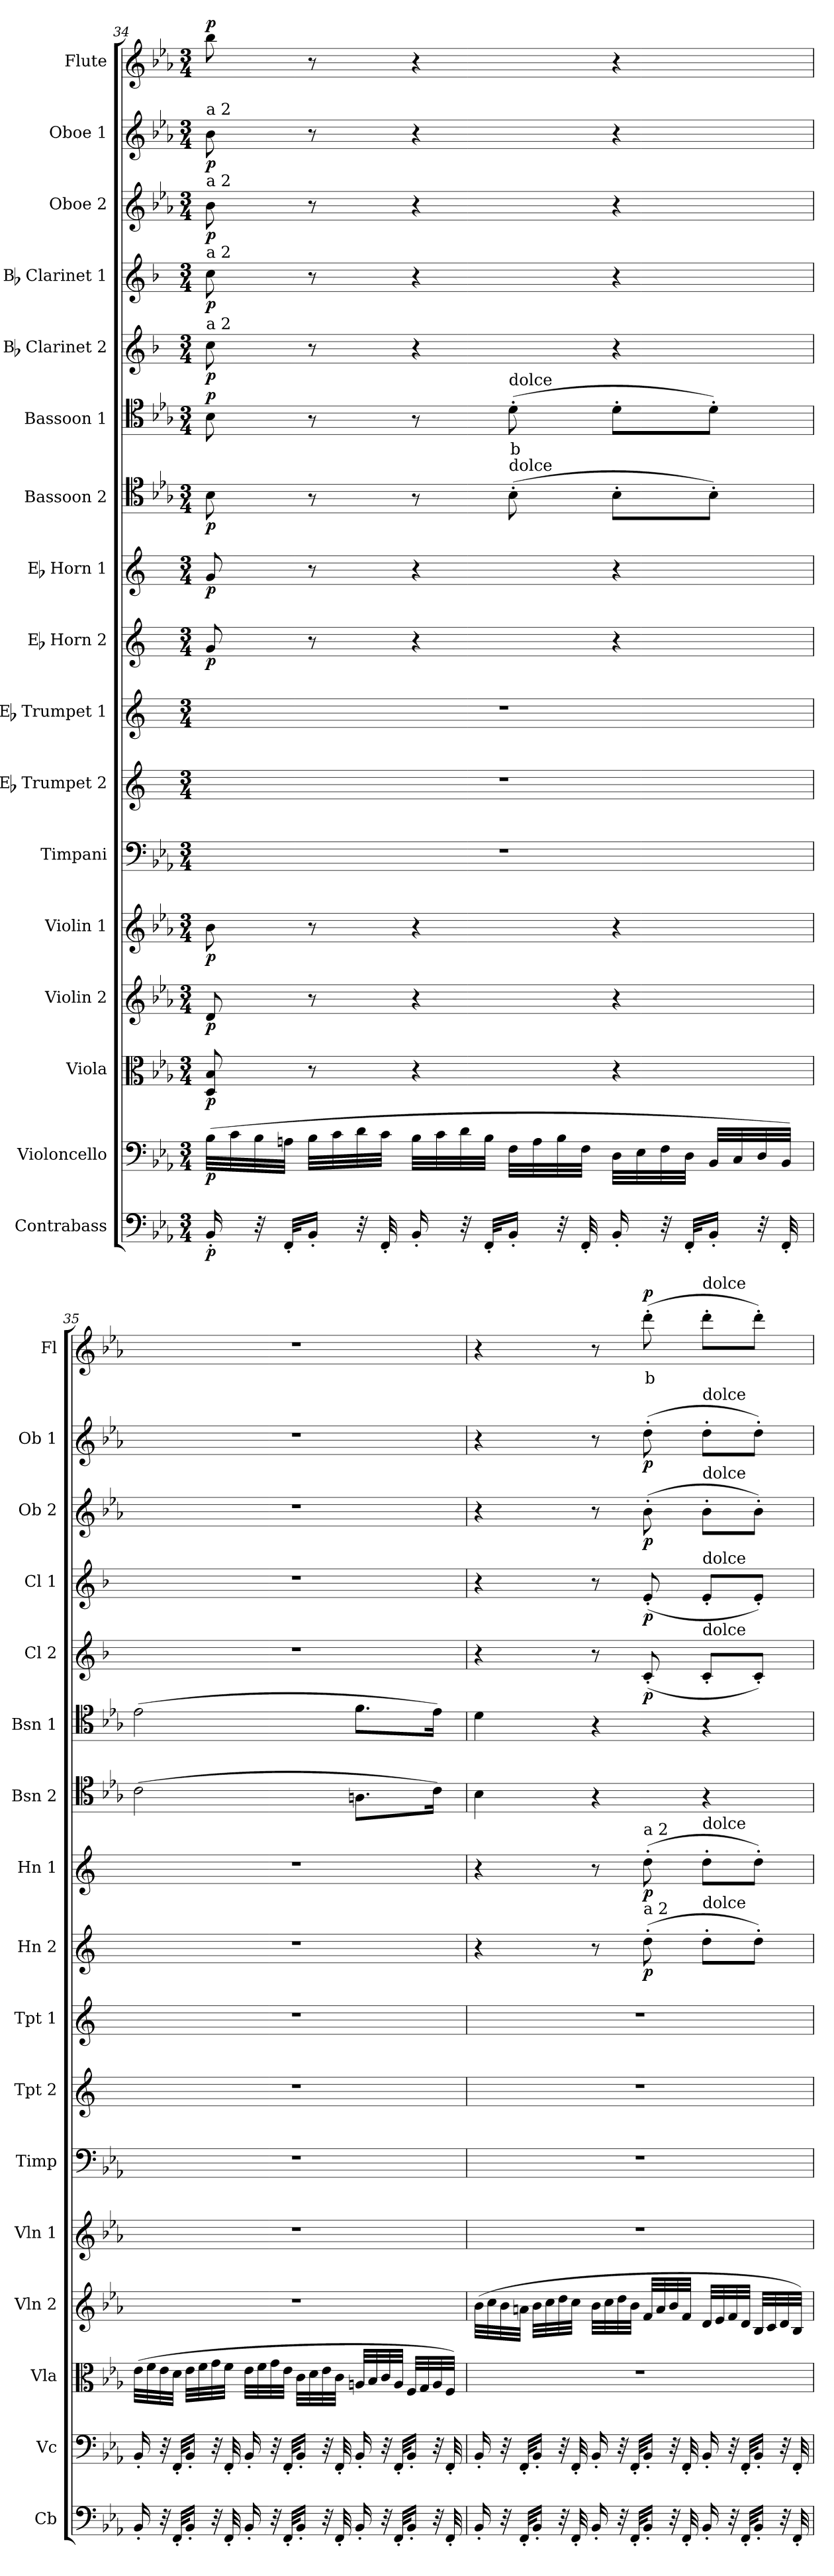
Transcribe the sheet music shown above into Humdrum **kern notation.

**kern	**dynam	**kern	**dynam	**kern	**dynam	**kern	**dynam	**kern	**dynam	**kern	**kern	**kern	**kern	**dynam	**kern	**dynam	**kern	**dynam	**kern	**text	**dynam	**kern	**dynam	**kern	**dynam	**kern	**dynam	**kern	**dynam	**kern	**text	**dynam
*part17	*part17	*part16	*part16	*part15	*part15	*part14	*part14	*part13	*part13	*part12	*part11	*part10	*part9	*part9	*part8	*part8	*part7	*part7	*part6	*part6	*part6	*part5	*part5	*part4	*part4	*part3	*part3	*part2	*part2	*part1	*part1	*part1
*staff17	*staff17	*staff16	*staff16	*staff15	*staff15	*staff14	*staff14	*staff13	*staff13	*staff12	*staff11	*staff10	*staff9	*staff9	*staff8	*staff8	*staff7	*staff7	*staff6	*staff6	*staff6	*staff5	*staff5	*staff4	*staff4	*staff3	*staff3	*staff2	*staff2	*staff1	*staff1	*staff1
*I"Contrabass	*	*I"Violoncello	*	*I"Viola	*	*I"Violin 2	*	*I"Violin 1	*	*I"Timpani	*I"Eb Trumpet 2	*I"Eb Trumpet 1	*I"Eb Horn 2	*	*I"Eb Horn 1	*	*I"Bassoon 2	*	*I"Bassoon 1	*	*	*I"Bb Clarinet 2	*	*I"Bb Clarinet 1	*	*I"Oboe 2	*	*I"Oboe 1	*	*I"Flute	*	*
*I'Cb	*	*I'Vc	*	*I'Vla	*	*I'Vln 2	*	*I'Vln 1	*	*I'Timp	*I'Tpt 2	*I'Tpt 1	*I'Hn 2	*	*I'Hn 1	*	*I'Bsn 2	*	*I'Bsn 1	*	*	*I'Cl 2	*	*I'Cl 1	*	*I'Ob 2	*	*I'Ob 1	*	*I'Fl	*	*
!!LO:PB:g=z
*clefF4	*	*clefF4	*	*clefC3	*	*clefG2	*	*clefG2	*	*clefF4	*clefG2	*clefG2	*clefG2	*	*clefG2	*	*clefC4	*	*clefC4	*	*	*clefG2	*	*clefG2	*	*clefG2	*	*clefG2	*	*clefG2	*	*
*ITrd7c12	*	*	*	*	*	*	*	*	*	*	*ITrd-2c-3	*ITrd-2c-3	*ITrd5c9	*	*ITrd5c9	*	*	*	*	*	*	*ITrd1c2	*	*ITrd1c2	*	*	*	*	*	*	*	*
*k[b-e-a-]	*	*k[b-e-a-]	*	*k[b-e-a-]	*	*k[b-e-a-]	*	*k[b-e-a-]	*	*k[b-e-a-]	*k[b-e-a-]	*k[b-e-a-]	*k[b-e-a-]	*	*k[b-e-a-]	*	*k[b-e-a-]	*	*k[b-e-a-]	*	*	*k[b-e-a-]	*	*k[b-e-a-]	*	*k[b-e-a-]	*	*k[b-e-a-]	*	*k[b-e-a-]	*	*
*M3/4	*	*M3/4	*	*M3/4	*	*M3/4	*	*M3/4	*	*M3/4	*M3/4	*M3/4	*M3/4	*	*M3/4	*	*M3/4	*	*M3/4	*	*	*M3/4	*	*M3/4	*	*M3/4	*	*M3/4	*	*M3/4	*	*
=34	=34	=34	=34	=34	=34	=34	=34	=34	=34	=34	=34	=34	=34	=34	=34	=34	=34	=34	=34	=34	=34	=34	=34	=34	=34	=34	=34	=34	=34	=34	=34	=34
!	!	!	!	!	!	!	!	!	!	!	!	!	!	!	!	!	!	!	!	!	!	!	!	!	!	!	!	!LO:TX:a:t=a 2	!	!	!	!
!	!	!	!	!	!	!	!	!	!	!	!	!	!	!	!	!	!	!	!	!	!	!	!	!	!	!LO:TX:a:t=a 2	!	!	!	!	!	!
!	!	!	!	!	!	!	!	!	!	!	!	!	!	!	!	!	!	!	!	!	!	!	!	!LO:TX:a:t=a 2	!	!	!	!	!	!	!	!
!	!	!	!	!	!	!	!	!	!	!	!	!	!	!	!	!	!	!	!	!	!	!LO:TX:a:t=a 2	!	!	!	!	!	!	!	!	!	!
!	!LO:DY:b	!	!LO:DY:b	!	!LO:DY:b	!	!LO:DY:b	!	!LO:DY:b	!	!	!	!	!LO:DY:b	!	!LO:DY:b	!	!LO:DY:b	!	!	!LO:DY:b	!	!LO:DY:b	!	!LO:DY:b	!	!LO:DY:b	!	!LO:DY:b	!	!	!LO:DY:b
16BBB-'/	p	(32B-\LLL	p	8D/ 8B-/	p	8d/	p	8b-\	p	2.r	2.r	2.r	8B-/	p	8B-/	p	8B-\	p	8B-\	.	p	8b-\	p	8b-\	p	8b-\	p	8b-\	p	8bb-\	.	p
.	.	32c\	.	.	.	.	.	.	.	.	.	.	.	.	.	.	.	.	.	.	.	.	.	.	.	.	.	.	.	.	.	.
32r	.	32B-\	.	.	.	.	.	.	.	.	.	.	.	.	.	.	.	.	.	.	.	.	.	.	.	.	.	.	.	.	.	.
32FFF'/KLL	.	32An\JJJ	.	.	.	.	.	.	.	.	.	.	.	.	.	.	.	.	.	.	.	.	.	.	.	.	.	.	.	.	.	.
16BBB-'/JJ	.	32B-\LLL	.	8r	.	8r	.	8r	.	.	.	.	8r	.	8r	.	8r	.	8r	.	.	8r	.	8r	.	8r	.	8r	.	8r	.	.
.	.	32c\	.	.	.	.	.	.	.	.	.	.	.	.	.	.	.	.	.	.	.	.	.	.	.	.	.	.	.	.	.	.
32r	.	32d\	.	.	.	.	.	.	.	.	.	.	.	.	.	.	.	.	.	.	.	.	.	.	.	.	.	.	.	.	.	.
32FFF'/	.	32c\JJJ	.	.	.	.	.	.	.	.	.	.	.	.	.	.	.	.	.	.	.	.	.	.	.	.	.	.	.	.	.	.
16BBB-'/	.	32B-\LLL	.	4r	.	4r	.	4r	.	.	.	.	4r	.	4r	.	8r	.	8r	.	.	4r	.	4r	.	4r	.	4r	.	4r	.	.
.	.	32c\	.	.	.	.	.	.	.	.	.	.	.	.	.	.	.	.	.	.	.	.	.	.	.	.	.	.	.	.	.	.
32r	.	32d\	.	.	.	.	.	.	.	.	.	.	.	.	.	.	.	.	.	.	.	.	.	.	.	.	.	.	.	.	.	.
32FFF'/KLL	.	32B-\JJJ	.	.	.	.	.	.	.	.	.	.	.	.	.	.	.	.	.	.	.	.	.	.	.	.	.	.	.	.	.	.
!	!	!	!	!	!	!	!	!	!	!	!	!	!	!	!	!	!	!	!LO:TX:a:t=dolce	!	!	!	!	!	!	!	!	!	!	!	!	!
!	!	!	!	!	!	!	!	!	!	!	!	!	!	!	!	!	!LO:TX:a:t=dolce	!	!	!	!	!	!	!	!	!	!	!	!	!	!	!
!	!	!	!	!	!	!	!	!	!	!	!	!	!	!	!	!	!	!	!	!LO:LY:b:color=#FF0000	!	!	!	!	!	!	!	!	!	!	!	!
16BBB-'/JJ	.	32F\LLL	.	.	.	.	.	.	.	.	.	.	.	.	.	.	(8B-'\	.	(8d'\	b	.	.	.	.	.	.	.	.	.	.	.	.
.	.	32A\	.	.	.	.	.	.	.	.	.	.	.	.	.	.	.	.	.	.	.	.	.	.	.	.	.	.	.	.	.	.
32r	.	32B-\	.	.	.	.	.	.	.	.	.	.	.	.	.	.	.	.	.	.	.	.	.	.	.	.	.	.	.	.	.	.
32FFF'/	.	32F\JJJ	.	.	.	.	.	.	.	.	.	.	.	.	.	.	.	.	.	.	.	.	.	.	.	.	.	.	.	.	.	.
16BBB-'/	.	32D\LLL	.	4r	.	4r	.	4r	.	.	.	.	4r	.	4r	.	8B-'\L	.	8d'\L	.	.	4r	.	4r	.	4r	.	4r	.	4r	.	.
.	.	32E-\	.	.	.	.	.	.	.	.	.	.	.	.	.	.	.	.	.	.	.	.	.	.	.	.	.	.	.	.	.	.
32r	.	32F\	.	.	.	.	.	.	.	.	.	.	.	.	.	.	.	.	.	.	.	.	.	.	.	.	.	.	.	.	.	.
32FFF'/KLL	.	32D\JJJ	.	.	.	.	.	.	.	.	.	.	.	.	.	.	.	.	.	.	.	.	.	.	.	.	.	.	.	.	.	.
16BBB-'/JJ	.	32BB-/LLL	.	.	.	.	.	.	.	.	.	.	.	.	.	.	8B-'\J)	.	8d'\J)	.	.	.	.	.	.	.	.	.	.	.	.	.
.	.	32C/	.	.	.	.	.	.	.	.	.	.	.	.	.	.	.	.	.	.	.	.	.	.	.	.	.	.	.	.	.	.
32r	.	32D/	.	.	.	.	.	.	.	.	.	.	.	.	.	.	.	.	.	.	.	.	.	.	.	.	.	.	.	.	.	.
32FFF'/	.	32BB-/JJJ)	.	.	.	.	.	.	.	.	.	.	.	.	.	.	.	.	.	.	.	.	.	.	.	.	.	.	.	.	.	.
=35	=35	=35	=35	=35	=35	=35	=35	=35	=35	=35	=35	=35	=35	=35	=35	=35	=35	=35	=35	=35	=35	=35	=35	=35	=35	=35	=35	=35	=35	=35	=35	=35
16BBB-'/	.	16BB-'/	.	(32e-\LLL	.	2.r	.	2.r	.	2.r	2.r	2.r	2.r	.	2.r	.	(2c\	.	(2e-\	.	.	2.r	.	2.r	.	2.r	.	2.r	.	2.r	.	.
.	.	.	.	32f\	.	.	.	.	.	.	.	.	.	.	.	.	.	.	.	.	.	.	.	.	.	.	.	.	.	.	.	.
32r	.	32r	.	32e-\	.	.	.	.	.	.	.	.	.	.	.	.	.	.	.	.	.	.	.	.	.	.	.	.	.	.	.	.
32FFF'/KLL	.	32FF'/KLL	.	32d\JJJ	.	.	.	.	.	.	.	.	.	.	.	.	.	.	.	.	.	.	.	.	.	.	.	.	.	.	.	.
16BBB-'/JJ	.	16BB-'/JJ	.	32e-\LLL	.	.	.	.	.	.	.	.	.	.	.	.	.	.	.	.	.	.	.	.	.	.	.	.	.	.	.	.
.	.	.	.	32f\	.	.	.	.	.	.	.	.	.	.	.	.	.	.	.	.	.	.	.	.	.	.	.	.	.	.	.	.
32r	.	32r	.	32g\	.	.	.	.	.	.	.	.	.	.	.	.	.	.	.	.	.	.	.	.	.	.	.	.	.	.	.	.
32FFF'/	.	32FF'/	.	32f\JJJ	.	.	.	.	.	.	.	.	.	.	.	.	.	.	.	.	.	.	.	.	.	.	.	.	.	.	.	.
16BBB-'/	.	16BB-'/	.	32e-\LLL	.	.	.	.	.	.	.	.	.	.	.	.	.	.	.	.	.	.	.	.	.	.	.	.	.	.	.	.
.	.	.	.	32f\	.	.	.	.	.	.	.	.	.	.	.	.	.	.	.	.	.	.	.	.	.	.	.	.	.	.	.	.
32r	.	32r	.	32g\	.	.	.	.	.	.	.	.	.	.	.	.	.	.	.	.	.	.	.	.	.	.	.	.	.	.	.	.
32FFF'/KLL	.	32FF'/KLL	.	32e-\JJJ	.	.	.	.	.	.	.	.	.	.	.	.	.	.	.	.	.	.	.	.	.	.	.	.	.	.	.	.
16BBB-'/JJ	.	16BB-'/JJ	.	32c\LLL	.	.	.	.	.	.	.	.	.	.	.	.	.	.	.	.	.	.	.	.	.	.	.	.	.	.	.	.
.	.	.	.	32d\	.	.	.	.	.	.	.	.	.	.	.	.	.	.	.	.	.	.	.	.	.	.	.	.	.	.	.	.
32r	.	32r	.	32e-\	.	.	.	.	.	.	.	.	.	.	.	.	.	.	.	.	.	.	.	.	.	.	.	.	.	.	.	.
32FFF'/	.	32FF'/	.	32c\JJJ	.	.	.	.	.	.	.	.	.	.	.	.	.	.	.	.	.	.	.	.	.	.	.	.	.	.	.	.
16BBB-'/	.	16BB-'/	.	32An/LLL	.	.	.	.	.	.	.	.	.	.	.	.	8.An\L	.	8.f\L	.	.	.	.	.	.	.	.	.	.	.	.	.
.	.	.	.	32B-/	.	.	.	.	.	.	.	.	.	.	.	.	.	.	.	.	.	.	.	.	.	.	.	.	.	.	.	.
32r	.	32r	.	32c/	.	.	.	.	.	.	.	.	.	.	.	.	.	.	.	.	.	.	.	.	.	.	.	.	.	.	.	.
32FFF'/KLL	.	32FF'/KLL	.	32A/JJJ	.	.	.	.	.	.	.	.	.	.	.	.	.	.	.	.	.	.	.	.	.	.	.	.	.	.	.	.
16BBB-'/JJ	.	16BB-'/JJ	.	32F/LLL	.	.	.	.	.	.	.	.	.	.	.	.	.	.	.	.	.	.	.	.	.	.	.	.	.	.	.	.
.	.	.	.	32G/	.	.	.	.	.	.	.	.	.	.	.	.	.	.	.	.	.	.	.	.	.	.	.	.	.	.	.	.
32r	.	32r	.	32A/	.	.	.	.	.	.	.	.	.	.	.	.	16c\Jk)	.	16e-\Jk)	.	.	.	.	.	.	.	.	.	.	.	.	.
32FFF'/	.	32FF'/	.	32F/JJJ)	.	.	.	.	.	.	.	.	.	.	.	.	.	.	.	.	.	.	.	.	.	.	.	.	.	.	.	.
!!LO:PB:g=z
=36	=36	=36	=36	=36	=36	=36	=36	=36	=36	=36	=36	=36	=36	=36	=36	=36	=36	=36	=36	=36	=36	=36	=36	=36	=36	=36	=36	=36	=36	=36	=36	=36
16BBB-'/	.	16BB-'/	.	2.r	.	(32b-\LLL	.	2.r	.	2.r	2.r	2.r	4r	.	4r	.	4B-\	.	4d\	.	.	4r	.	4r	.	4r	.	4r	.	4r	.	.
.	.	.	.	.	.	32cc\	.	.	.	.	.	.	.	.	.	.	.	.	.	.	.	.	.	.	.	.	.	.	.	.	.	.
32r	.	32r	.	.	.	32b-\	.	.	.	.	.	.	.	.	.	.	.	.	.	.	.	.	.	.	.	.	.	.	.	.	.	.
32FFF'/KLL	.	32FF'/KLL	.	.	.	32an\JJJ	.	.	.	.	.	.	.	.	.	.	.	.	.	.	.	.	.	.	.	.	.	.	.	.	.	.
16BBB-'/JJ	.	16BB-'/JJ	.	.	.	32b-\LLL	.	.	.	.	.	.	.	.	.	.	.	.	.	.	.	.	.	.	.	.	.	.	.	.	.	.
.	.	.	.	.	.	32cc\	.	.	.	.	.	.	.	.	.	.	.	.	.	.	.	.	.	.	.	.	.	.	.	.	.	.
32r	.	32r	.	.	.	32dd\	.	.	.	.	.	.	.	.	.	.	.	.	.	.	.	.	.	.	.	.	.	.	.	.	.	.
32FFF'/	.	32FF'/	.	.	.	32cc\JJJ	.	.	.	.	.	.	.	.	.	.	.	.	.	.	.	.	.	.	.	.	.	.	.	.	.	.
16BBB-'/	.	16BB-'/	.	.	.	32b-\LLL	.	.	.	.	.	.	8r	.	8r	.	4r	.	4r	.	.	8r	.	8r	.	8r	.	8r	.	8r	.	.
.	.	.	.	.	.	32cc\	.	.	.	.	.	.	.	.	.	.	.	.	.	.	.	.	.	.	.	.	.	.	.	.	.	.
32r	.	32r	.	.	.	32dd\	.	.	.	.	.	.	.	.	.	.	.	.	.	.	.	.	.	.	.	.	.	.	.	.	.	.
32FFF'/KLL	.	32FF'/KLL	.	.	.	32b-\JJJ	.	.	.	.	.	.	.	.	.	.	.	.	.	.	.	.	.	.	.	.	.	.	.	.	.	.
!	!	!	!	!	!	!	!	!	!	!	!	!	!	!	!LO:TX:a:t=a 2	!	!	!	!	!	!	!	!	!	!	!	!	!	!	!	!	!
!	!	!	!	!	!	!	!	!	!	!	!	!	!LO:TX:a:t=a 2	!	!	!	!	!	!	!	!	!	!	!	!	!	!	!	!	!	!	!
!	!	!	!	!	!	!	!	!	!	!	!	!	!	!LO:DY:b	!	!LO:DY:b	!	!	!	!	!	!	!LO:DY:b	!	!LO:DY:b	!	!LO:DY:b	!	!LO:DY:b	!	!LO:LY:b:color=#FF0000	!LO:DY:b
16BBB-'/JJ	.	16BB-'/JJ	.	.	.	32f/LLL	.	.	.	.	.	.	(8f'\	p	(8f'\	p	.	.	.	.	.	(8B-'/	p	(8d'/	p	(8b-'\	p	(8dd'\	p	(8ddd'\	b	p
.	.	.	.	.	.	32a/	.	.	.	.	.	.	.	.	.	.	.	.	.	.	.	.	.	.	.	.	.	.	.	.	.	.
32r	.	32r	.	.	.	32b-/	.	.	.	.	.	.	.	.	.	.	.	.	.	.	.	.	.	.	.	.	.	.	.	.	.	.
32FFF'/	.	32FF'/	.	.	.	32f/JJJ	.	.	.	.	.	.	.	.	.	.	.	.	.	.	.	.	.	.	.	.	.	.	.	.	.	.
!	!	!	!	!	!	!	!	!	!	!	!	!	!	!	!	!	!	!	!	!	!	!	!	!	!	!	!	!	!	!LO:TX:a:t=dolce	!	!
!	!	!	!	!	!	!	!	!	!	!	!	!	!	!	!	!	!	!	!	!	!	!	!	!	!	!	!	!LO:TX:a:t=dolce	!	!	!	!
!	!	!	!	!	!	!	!	!	!	!	!	!	!	!	!	!	!	!	!	!	!	!	!	!	!	!LO:TX:a:t=dolce	!	!	!	!	!	!
!	!	!	!	!	!	!	!	!	!	!	!	!	!	!	!	!	!	!	!	!	!	!	!	!LO:TX:a:t=dolce	!	!	!	!	!	!	!	!
!	!	!	!	!	!	!	!	!	!	!	!	!	!	!	!	!	!	!	!	!	!	!LO:TX:a:t=dolce	!	!	!	!	!	!	!	!	!	!
!	!	!	!	!	!	!	!	!	!	!	!	!	!	!	!LO:TX:a:t=dolce	!	!	!	!	!	!	!	!	!	!	!	!	!	!	!	!	!
!	!	!	!	!	!	!	!	!	!	!	!	!	!LO:TX:a:t=dolce	!	!	!	!	!	!	!	!	!	!	!	!	!	!	!	!	!	!	!
16BBB-'/	.	16BB-'/	.	.	.	32d/LLL	.	.	.	.	.	.	8f'\L	.	8f'\L	.	4r	.	4r	.	.	8B-'/L	.	8d'/L	.	8b-'\L	.	8dd'\L	.	8ddd'\L	.	.
.	.	.	.	.	.	32e-/	.	.	.	.	.	.	.	.	.	.	.	.	.	.	.	.	.	.	.	.	.	.	.	.	.	.
32r	.	32r	.	.	.	32f/	.	.	.	.	.	.	.	.	.	.	.	.	.	.	.	.	.	.	.	.	.	.	.	.	.	.
32FFF'/KLL	.	32FF'/KLL	.	.	.	32d/JJJ	.	.	.	.	.	.	.	.	.	.	.	.	.	.	.	.	.	.	.	.	.	.	.	.	.	.
16BBB-'/JJ	.	16BB-'/JJ	.	.	.	32B-/LLL	.	.	.	.	.	.	8f'\J)	.	8f'\J)	.	.	.	.	.	.	8B-'/J)	.	8d'/J)	.	8b-'\J)	.	8dd'\J)	.	8ddd'\J)	.	.
.	.	.	.	.	.	32c/	.	.	.	.	.	.	.	.	.	.	.	.	.	.	.	.	.	.	.	.	.	.	.	.	.	.
32r	.	32r	.	.	.	32d/	.	.	.	.	.	.	.	.	.	.	.	.	.	.	.	.	.	.	.	.	.	.	.	.	.	.
32FFF'/	.	32FF'/	.	.	.	32B-/JJJ)	.	.	.	.	.	.	.	.	.	.	.	.	.	.	.	.	.	.	.	.	.	.	.	.	.	.
=	=	=	=	=	=	=	=	=	=	=	=	=	=	=	=	=	=	=	=	=	=	=	=	=	=	=	=	=	=	=	=	=
*-	*-	*-	*-	*-	*-	*-	*-	*-	*-	*-	*-	*-	*-	*-	*-	*-	*-	*-	*-	*-	*-	*-	*-	*-	*-	*-	*-	*-	*-	*-	*-	*-
